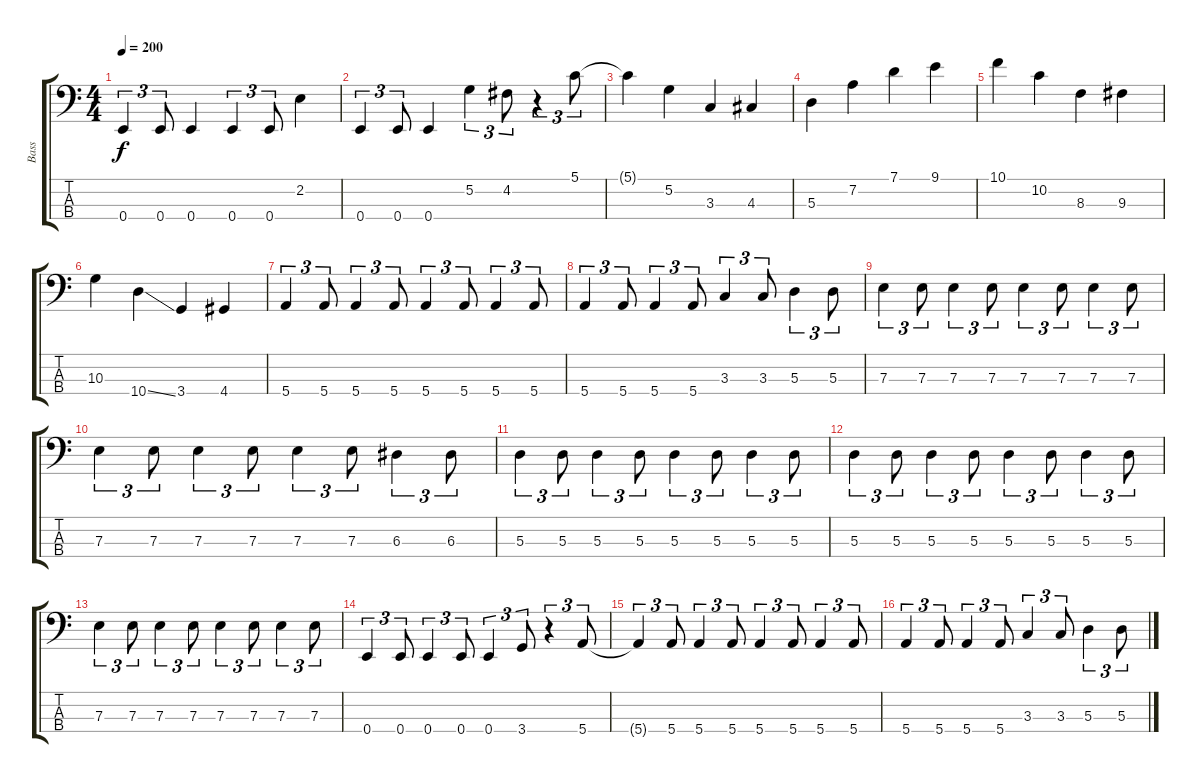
\track ("Bass" "Bass") {instrument electricbasspick}
\staff {score tabs}
\tuning (G2 D2 A1 E1) {hide}
\ts (4 4)
\tempo 200
\clef f4
\ks c
0.4.4{tu (3 2) dy f} 0.4.8{tu (3 2)} 0.4.4 0.4.4{tu (3 2)} 0.4.8{tu (3 2)} 2.2.4 |
0.4.4{tu (3 2)} 0.4.8{tu (3 2)} 0.4.4 5.2.4{tu (3 2)} 4.2.8{tu (3 2)} r.4{tu (3 2)} 5.1.8{tu (3 2)} |
5.1{t}.4 5.2.4 3.3.4 4.3.4 |
5.3.4 7.2.4 7.1.4 9.1.4 |
10.1.4 10.2.4 8.3.4 9.3.4 |
10.3.4 10.4{ss}.4 3.4.4 4.4.4 |
5.4.4{tu (3 2)} 5.4.8{tu (3 2)} 5.4.4{tu (3 2)} 5.4.8{tu (3 2)} 5.4.4{tu (3 2)} 5.4.8{tu (3 2)} 5.4.4{tu (3 2)} 5.4.8{tu (3 2)} |
5.4.4{tu (3 2)} 5.4.8{tu (3 2)} 5.4.4{tu (3 2)} 5.4.8{tu (3 2)} 3.3.4{tu (3 2)} 3.3.8{tu (3 2)} 5.3.4{tu (3 2)} 5.3.8{tu (3 2)} |
7.3.4{tu (3 2)} 7.3.8{tu (3 2)} 7.3.4{tu (3 2)} 7.3.8{tu (3 2)} 7.3.4{tu (3 2)} 7.3.8{tu (3 2)} 7.3.4{tu (3 2)} 7.3.8{tu (3 2)} |
7.3.4{tu (3 2)} 7.3.8{tu (3 2)} 7.3.4{tu (3 2)} 7.3.8{tu (3 2)} 7.3.4{tu (3 2)} 7.3.8{tu (3 2)} 6.3.4{tu (3 2)} 6.3.8{tu (3 2)} |
5.3.4{tu (3 2)} 5.3.8{tu (3 2)} 5.3.4{tu (3 2)} 5.3.8{tu (3 2)} 5.3.4{tu (3 2)} 5.3.8{tu (3 2)} 5.3.4{tu (3 2)} 5.3.8{tu (3 2)} |
5.3.4{tu (3 2)} 5.3.8{tu (3 2)} 5.3.4{tu (3 2)} 5.3.8{tu (3 2)} 5.3.4{tu (3 2)} 5.3.8{tu (3 2)} 5.3.4{tu (3 2)} 5.3.8{tu (3 2)} |
7.3.4{tu (3 2)} 7.3.8{tu (3 2)} 7.3.4{tu (3 2)} 7.3.8{tu (3 2)} 7.3.4{tu (3 2)} 7.3.8{tu (3 2)} 7.3.4{tu (3 2)} 7.3.8{tu (3 2)} |
0.4.4{tu (3 2)} 0.4.8{tu (3 2)} 0.4.4{tu (3 2)} 0.4.8{tu (3 2)} 0.4.4{tu (3 2)} 3.4.8{tu (3 2)} r.4{tu (3 2)} 5.4.8{tu (3 2)} |
5.4{t}.4{tu (3 2)} 5.4.8{tu (3 2)} 5.4.4{tu (3 2)} 5.4.8{tu (3 2)} 5.4.4{tu (3 2)} 5.4.8{tu (3 2)} 5.4.4{tu (3 2)} 5.4.8{tu (3 2)} |
5.4.4{tu (3 2)} 5.4.8{tu (3 2)} 5.4.4{tu (3 2)} 5.4.8{tu (3 2)} 3.3.4{tu (3 2)} 3.3.8{tu (3 2)} 5.3.4{tu (3 2)} 5.3.8{tu (3 2)}
